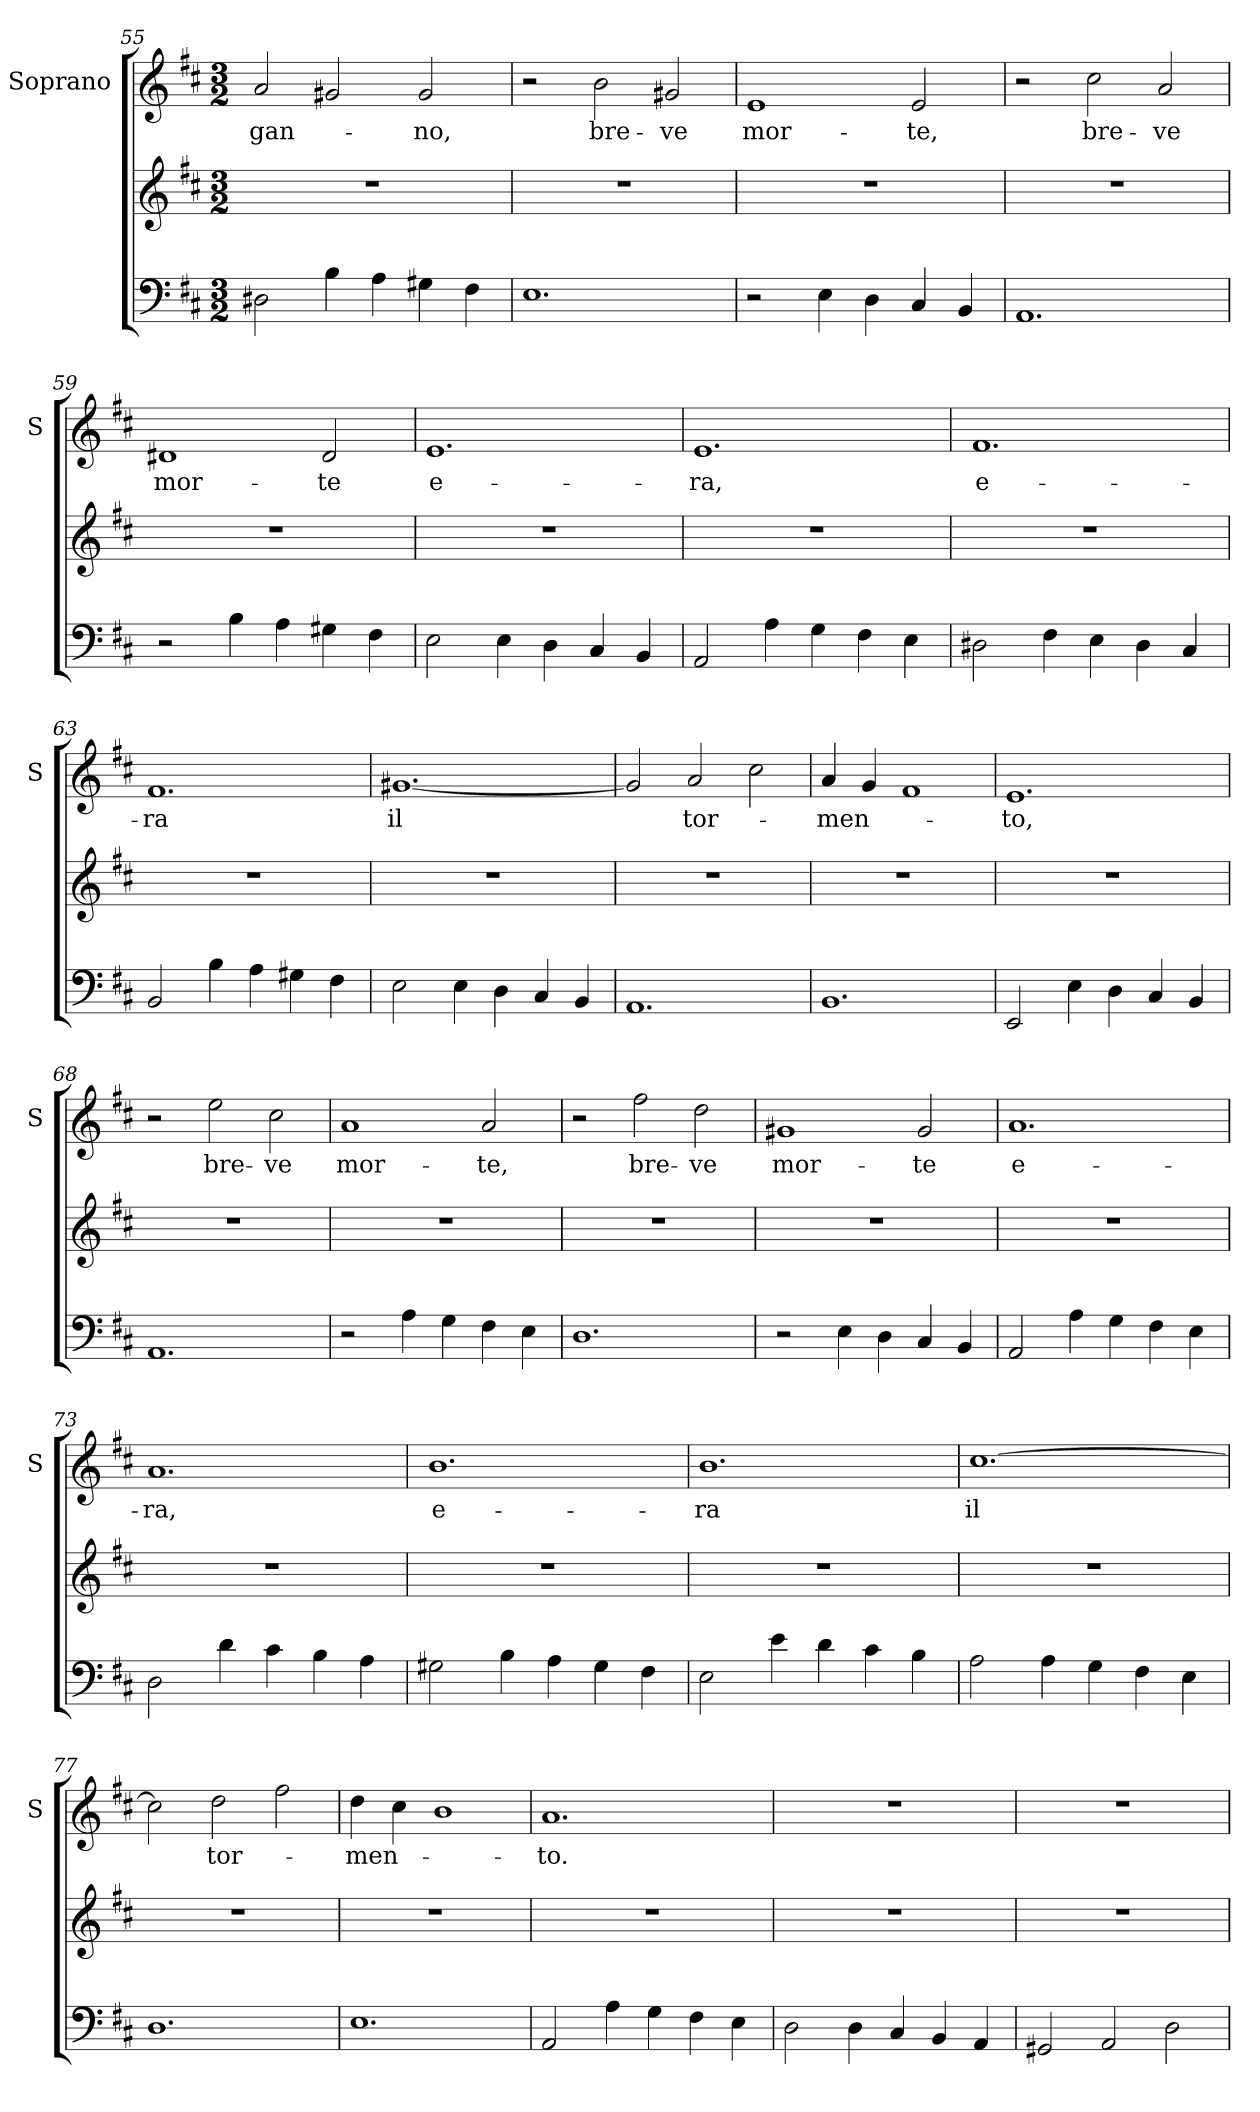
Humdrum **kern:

**kern	**kern	**kern	**text
*part2	*part2	*part1	*part1
*staff3	*staff2	*staff1	*staff1
*	*	*I"Soprano	*
*	*	*I'S	*
*clefF4	*clefG2	*clefG2	*
*k[f#c#]	*k[f#c#]	*k[f#c#]	*
*D:	*D:	*D:	*
*M3/2	*M3/2	*M3/2	*
=55	=55	=55	=55
!	!	!	!LO:LY:b
2D#X\	1.r	2a/	-gan-
4B\	.	2g#X/	.
4A\	.	.	.
!	!	!	!LO:LY:b
4G#X\	.	2g#/	-no,
4F#\	.	.	.
!!LO:LB:g=z
=56	=56	=56	=56
1.E	1.r	2r	.
!	!	!	!LO:LY:b
.	.	2b\	bre-
!	!	!	!LO:LY:b
.	.	2g#X/	-ve
=57	=57	=57	=57
!	!	!	!LO:LY:b
2r	1.r	1e	mor-
4E\	.	.	.
4D\	.	.	.
!	!	!	!LO:LY:b
4C#/	.	2e/	-te,
4BB/	.	.	.
=58	=58	=58	=58
1.AA	1.r	2r	.
!	!	!	!LO:LY:b
.	.	2cc#\	bre-
!	!	!	!LO:LY:b
.	.	2a/	-ve
=59	=59	=59	=59
!	!	!	!LO:LY:b
2r	1.r	1d#X	mor-
4B\	.	.	.
4A\	.	.	.
!	!	!	!LO:LY:b
4G#X\	.	2d#/	-te
4F#\	.	.	.
=60	=60	=60	=60
!	!	!	!LO:LY:b
2E\	1.r	1.e	e-
4E\	.	.	.
4D\	.	.	.
4C#/	.	.	.
4BB/	.	.	.
!!LO:LB:g=z
=61	=61	=61	=61
!	!	!	!LO:LY:b
2AA/	1.r	1.e	-ra,
4A\	.	.	.
4G\	.	.	.
4F#\	.	.	.
4E\	.	.	.
=62	=62	=62	=62
!	!	!	!LO:LY:b
2D#X\	1.r	1.f#	e-
4F#\	.	.	.
4E\	.	.	.
4D#\	.	.	.
4C#/	.	.	.
=63	=63	=63	=63
!	!	!	!LO:LY:b
2BB/	1.r	1.f#	-ra
4B\	.	.	.
4A\	.	.	.
4G#X\	.	.	.
4F#\	.	.	.
=64	=64	=64	=64
!	!	!	!LO:LY:b
2E\	1.r	[1.g#X	il
4E\	.	.	.
4D\	.	.	.
4C#/	.	.	.
4BB/	.	.	.
=65	=65	=65	=65
1.AA	1.r	2g#/]	.
!	!	!	!LO:LY:b
.	.	2a/	tor-
.	.	2cc#\	.
!!LO:LB:g=z
=66	=66	=66	=66
!	!	!	!LO:LY:b
1.BB	1.r	4a/	-men-
.	.	4g/	.
.	.	1f#	.
=67	=67	=67	=67
!	!	!	!LO:LY:b
2EE/	1.r	1.e	-to,
4E\	.	.	.
4D\	.	.	.
4C#/	.	.	.
4BB/	.	.	.
=68	=68	=68	=68
1.AA	1.r	2r	.
!	!	!	!LO:LY:b
.	.	2ee\	bre-
!	!	!	!LO:LY:b
.	.	2cc#\	-ve
=69	=69	=69	=69
!	!	!	!LO:LY:b
2r	1.r	1a	mor-
4A\	.	.	.
4G\	.	.	.
!	!	!	!LO:LY:b
4F#\	.	2a/	-te,
4E\	.	.	.
=70	=70	=70	=70
1.D	1.r	2r	.
!	!	!	!LO:LY:b
.	.	2ff#\	bre-
!	!	!	!LO:LY:b
.	.	2dd\	-ve
!!LO:PB:g=z
=71	=71	=71	=71
!	!	!	!LO:LY:b
2r	1.r	1g#X	mor-
4E\	.	.	.
4D\	.	.	.
!	!	!	!LO:LY:b
4C#/	.	2g#/	-te
4BB/	.	.	.
=72	=72	=72	=72
!	!	!	!LO:LY:b
2AA/	1.r	1.a	e-
4A\	.	.	.
4G\	.	.	.
4F#\	.	.	.
4E\	.	.	.
=73	=73	=73	=73
!	!	!	!LO:LY:b
2D\	1.r	1.a	-ra,
4d\	.	.	.
4c#\	.	.	.
4B\	.	.	.
4A\	.	.	.
=74	=74	=74	=74
!	!	!	!LO:LY:b
2G#X\	1.r	1.b	e-
4B\	.	.	.
4A\	.	.	.
4G#\	.	.	.
4F#\	.	.	.
=75	=75	=75	=75
!	!	!	!LO:LY:b
2E\	1.r	1.b	-ra
4e\	.	.	.
4d\	.	.	.
4c#\	.	.	.
4B\	.	.	.
!!LO:LB:g=z
=76	=76	=76	=76
!	!	!	!LO:LY:b
2A\	1.r	[1.cc#	il
4A\	.	.	.
4G\	.	.	.
4F#\	.	.	.
4E\	.	.	.
=77	=77	=77	=77
1.D	1.r	2cc#\]	.
!	!	!	!LO:LY:b
.	.	2dd\	tor-
.	.	2ff#\	.
=78	=78	=78	=78
!	!	!	!LO:LY:b
1.E	1.r	4dd\	-men-
.	.	4cc#\	.
.	.	1b	.
=79	=79	=79	=79
!	!	!	!LO:LY:b
2AA/	1.r	1.a	-to.
4A\	.	.	.
4G\	.	.	.
4F#\	.	.	.
4E\	.	.	.
=80	=80	=80	=80
2D\	1.r	1.r	.
4D\	.	.	.
4C#/	.	.	.
4BB/	.	.	.
4AA/	.	.	.
!!LO:LB:g=z
=81	=81	=81	=81
2GG#X/	1.r	1.r	.
2AA/	.	.	.
2D\	.	.	.
=	=	=	=
*-	*-	*-	*-
